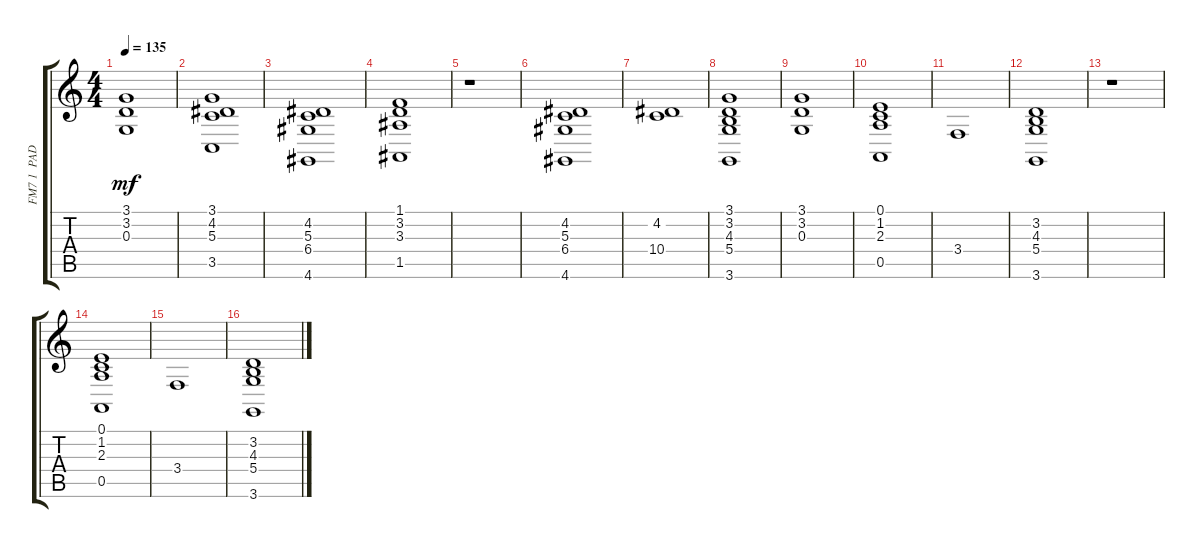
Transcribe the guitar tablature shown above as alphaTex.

\track ("FM7 1  PAD" "FM7 1  PAD") {instrument pad2warm}
\staff {score tabs}
\tuning (E4 B3 G3 D3 A2 E2) {hide}
\ts (4 4)
\tempo 135
\clef g2
\ks c
(3.1 3.2 0.3).1{dy mf} |
(3.1 4.2 5.3 3.5).1 |
(4.2 5.3 6.4 4.6).1 |
(1.1 3.2 3.3 1.5).1 |
r.1 |
(4.2 5.3 6.4 4.6).1 |
(4.2 10.4).1 |
(3.1 3.2 4.3 5.4 3.6).1 |
(3.1 3.2 0.3).1 |
(0.1 1.2 2.3 0.5).1 |
3.4.1 |
(3.2 4.3 5.4 3.6).1 |
r.1 |
(0.1 1.2 2.3 0.5).1 |
3.4.1 |
(3.2 4.3 5.4 3.6).1
